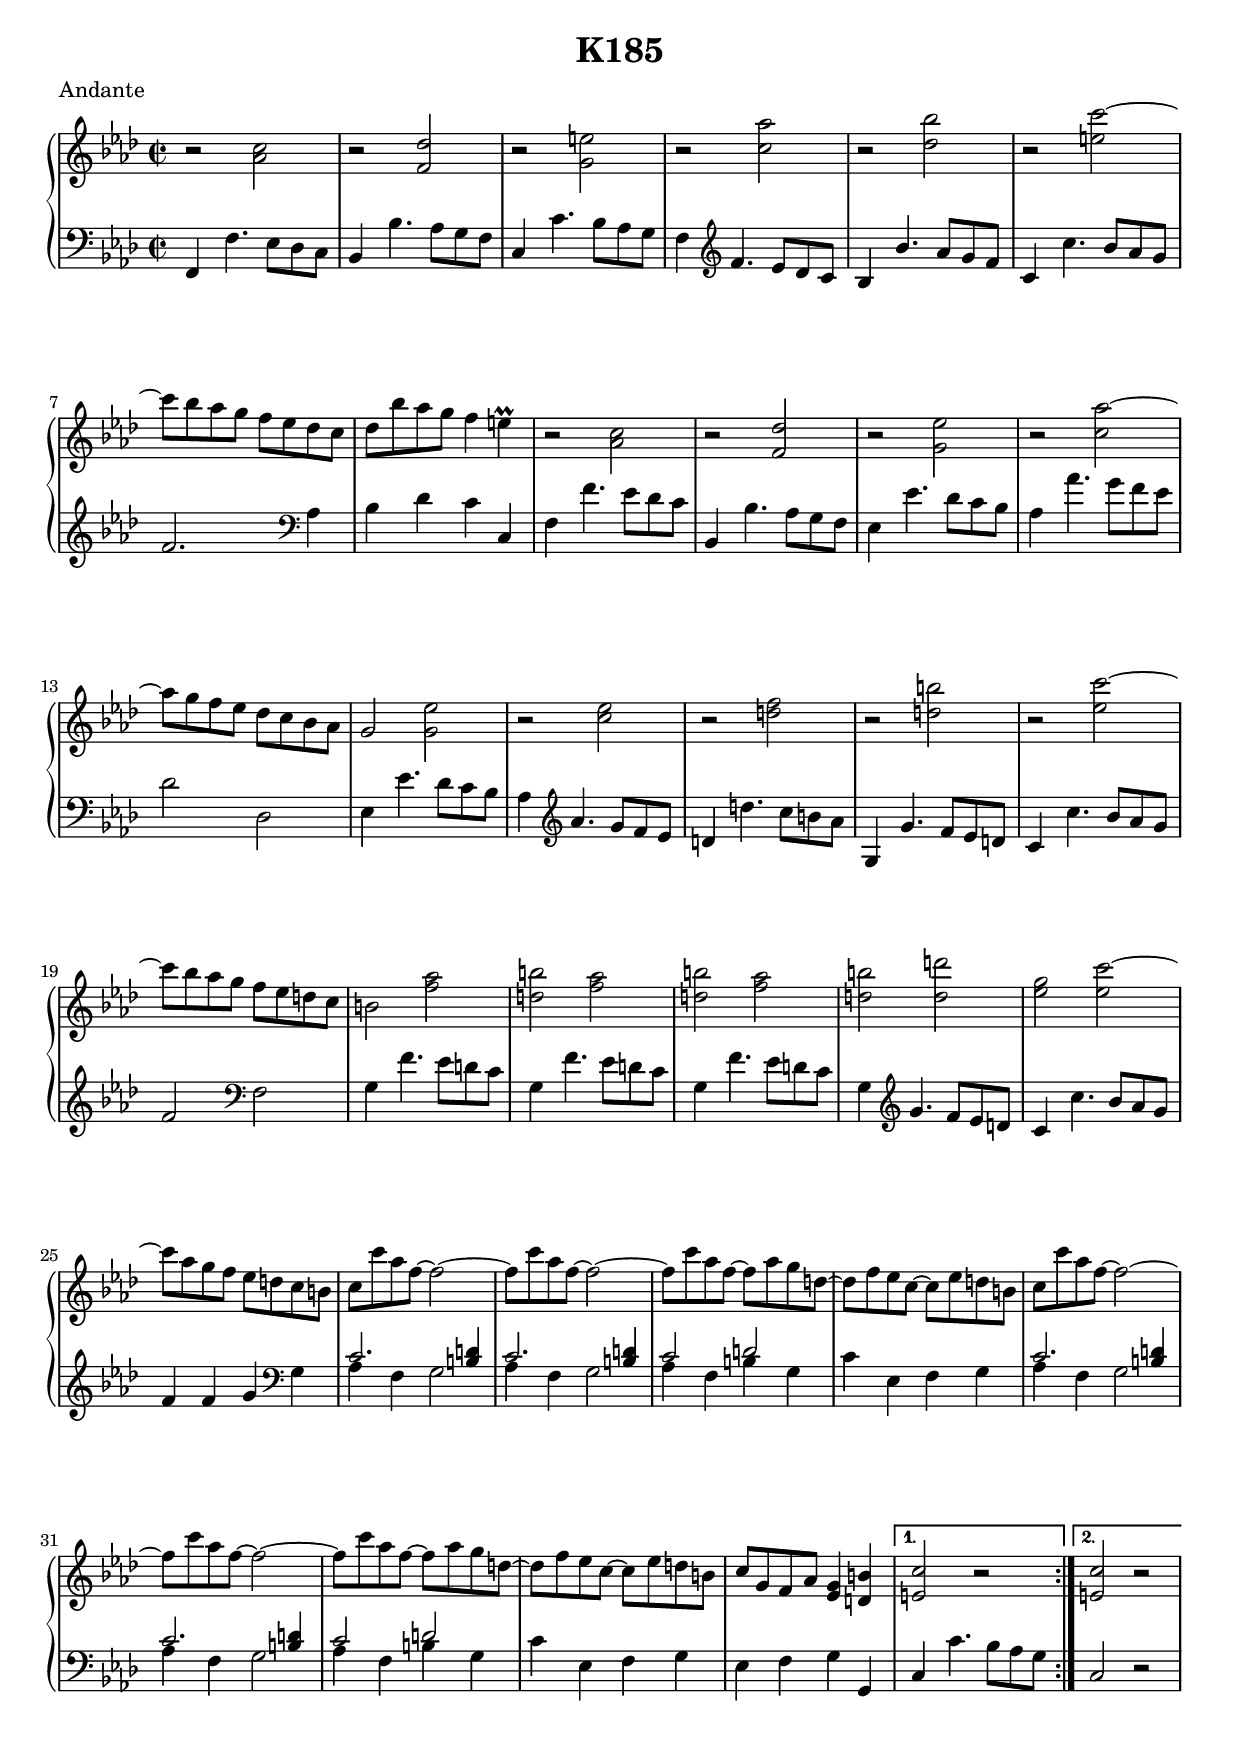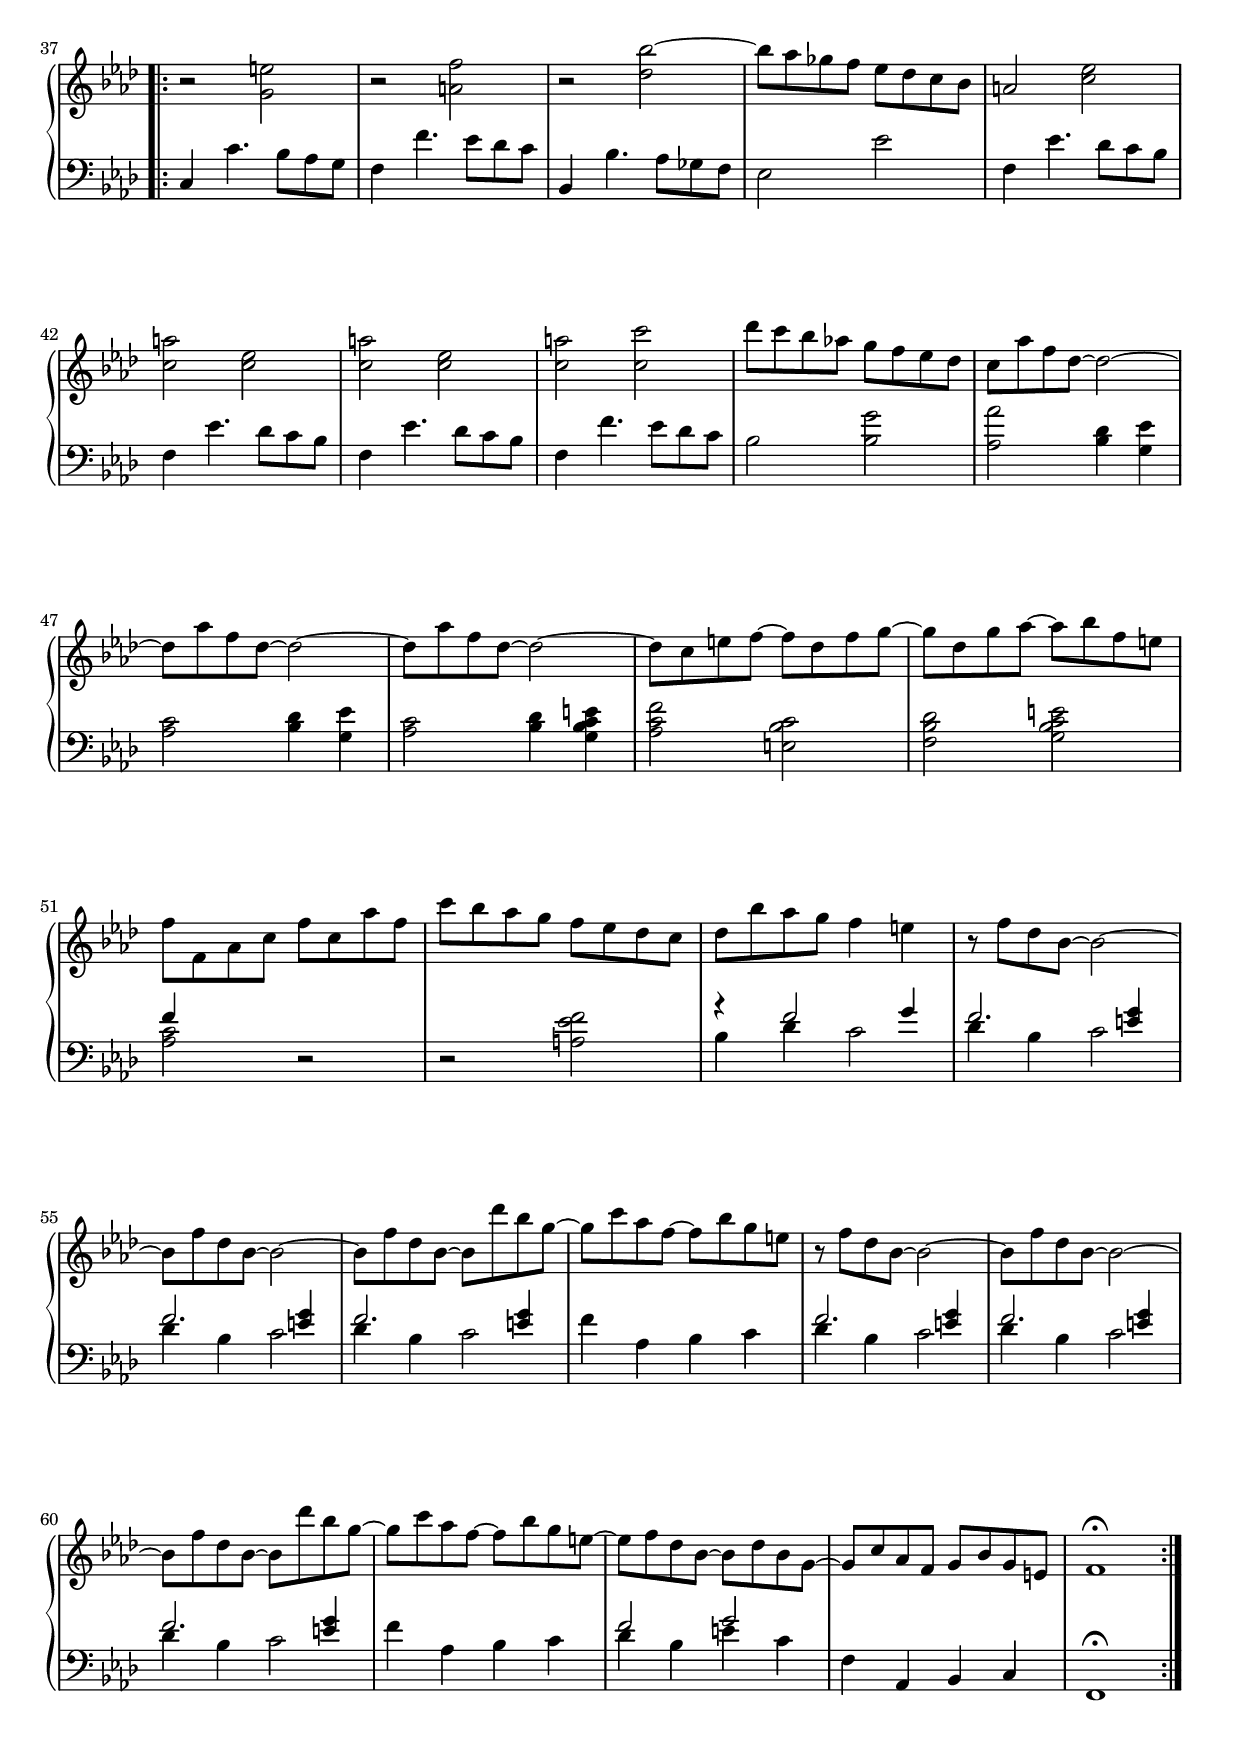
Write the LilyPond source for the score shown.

\version "2.18.2"

breaks = {
  \repeat volta 2 {
    s1*6 \break s1*6 \break s1*6 \break s1*6 \break s1*6 \break s1*4
  } \alternative {
    { s1 }
    { s1 \break \pageBreak }
  }
  \repeat volta 2 {
    s1*5 \break s1*5 \break s1*4 \break s1*4 \break s1*5 \break s1*5 \pageBreak
  }
}

#(set-global-staff-size 19)

\paper {
  #(set-paper-size "a4")
  print-page-number = ##f
  between-system-padding = #0.1
  between-system-space = #0.1
  ragged-last-bottom = ##f
  ragged-bottom = ##f
}

\version "2.18.2"

su = \stemUp
sd = \stemDown
sn = \stemNeutral
tu = \tieUp
td = \tieDown
tn = \tieNeutral
cstr = \change Staff = "right"
cstl = \change Staff = "left"

\header {
  title = "K185"
  meter = "Andante"
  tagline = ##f
}

global = {
  \key f \minor
  \time 2/2
}

right = \relative c'' {
  \global
 
  \repeat volta 2 {
    r2 <aes c>
    r <f des'>
    r <g e'>
    r <c aes'>
    r <des bes'>
    r <e c'> ~
    
    c'8 bes aes g f ees des c
    des bes' aes g f4 e-\prall
    r2 <aes, c>
    r <f des'>
    r <g ees'>
    r <c aes'> ~
    
    aes'8 g f ees des c bes aes
    g2 <g ees'>
    r <c ees>
    r <d f>
    r <d b'>
    r <ees c'> ~ 
    
    c'8 bes aes g f ees d c
    b2 <f' aes>
    \repeat unfold 2 { 
      <d b'> <f aes> }
    <d b'> <d d'>
    <ees g> <ees c'> ~ 
    
    c'8 aes g f ees d c b
    \repeat unfold 2 {
      c c' aes f ~ f2 ~
      f8 c' aes f ~ f2 ~
      f8 c' aes f ~ f aes g d ~
      d f ees c ~ c ees d b }
    
    c g f aes <ees g>4 <d b'>
  } \alternative {
    { <e c'>2 r }
    { <e c'>2 r }
  }
  
  \repeat volta 2 {
    r <g e'>
    r <a f'>
    r <des bes'> ~
    bes'8 aes ges f ees des c bes
    a2 <c ees>
    
    \repeat unfold 2 {
      <c a'> <c ees> }
    <c a'> <c c'>
    des'8 c bes aes! g f ees des
    c \repeat unfold 3 { aes' f des ~ des2 ~ 
    des8 } c e f ~ f des f g ~
    g des g aes ~ aes bes f e
    
    f f, aes c f c aes' f
    c' bes aes g f ees des c
    des bes' aes g f4 e
    
    \repeat unfold 2 {
      r8 \repeat unfold 2 { f des bes ~ bes2 ~ bes8 }
      f' des bes ~ bes des' bes g ~
      g c aes f ~ f bes g e ~
    } e f des bes ~ bes des bes \tieUp g ~
    g c aes f g bes g e
    f1-\fermata
  }
}
 
left = \relative c, {
  \global
  
  \repeat volta 2 {
    f4 f'4. ees8 des c
    bes4 bes'4. aes8 g f
    c4 c'4. bes8 aes g
    f4 \clef treble f'4. ees8 des c
    bes4 \once \su bes'4. aes8 g f
    c4 c'4. bes8 aes g
    
    f2. \clef bass aes,4
    bes des c c,
    f4 f'4. ees8 des c
    bes,4 bes'4. aes8 g f
    ees4 ees'4. des8 c bes
    aes4 aes'4. g8 f ees
    
    des2 des,
    ees4 ees'4. des8 c bes
    aes4 \clef treble aes'4. g8 f ees
    d4 d'4. c8 b aes
    g,4 g'4. f8 ees d
    c4 c'4. bes8 aes g
    
    f2 \clef bass f,
    \repeat unfold 3 {
      g4 f'4. ees8 d c}
    g4 \clef treble g'4. f8 ees d
    c4 c'4. bes8 aes g
    
    f4 f g \clef bass g,
    \repeat unfold 2 {
      \repeat unfold 2 {
        <<{ c2. <b d>4 } \\ { aes f g2 }>>
      }
      <<{ c2 d } \\ { aes4 f b g }>>
      c ees, f g
    } ees f g g,
  } \alternative {
    { c c'4. bes8 aes g }
    {  c,2 r }
  }
  
  \repeat volta 2 {
    c4 c'4. bes8 aes g
    f4 f'4. ees8 des c
    bes,4 bes'4. aes8 ges f
    ees2 ees'
    
    \repeat unfold 3 {
      f,4 ees'4. des8 c bes }
    f4 f'4. ees8 des c
    bes2 <bes g'>
    <aes aes'> <bes des>4 <g ees'>
    
    <aes c>2 <bes des>4 <g ees'>
    <aes c>2 <bes des>4 <g bes c e>
    <aes c f>2 <e bes' c>
    <f bes des> <g bes c e>
    
    <<{ f'4 } \\ { <aes, c>2 }>> r
    r <a ees' f>
    <<{ r4 f'2 g4 } \\
      { bes,4 des c2 }>>
    
    \repeat unfold 2 {
      \repeat unfold 3 {
        <<{ f2. <e g>4 } \\ { des bes c2 }>>
      } f4 aes, bes c
    }
    
    <<{ f2 g } \\ { des4 bes e c }>>
    f, aes, bes c
    f,1-\fermata
  }
}

\score {
  \new PianoStaff <<
    \new Staff = "right" {
      << 
        \breaks
        \right
        >>
    }
    \new Staff = "left" { 
      <<
        \breaks
        \clef bass \left 
      >>
    }
  >>
  \layout { indent = 0 }
}
